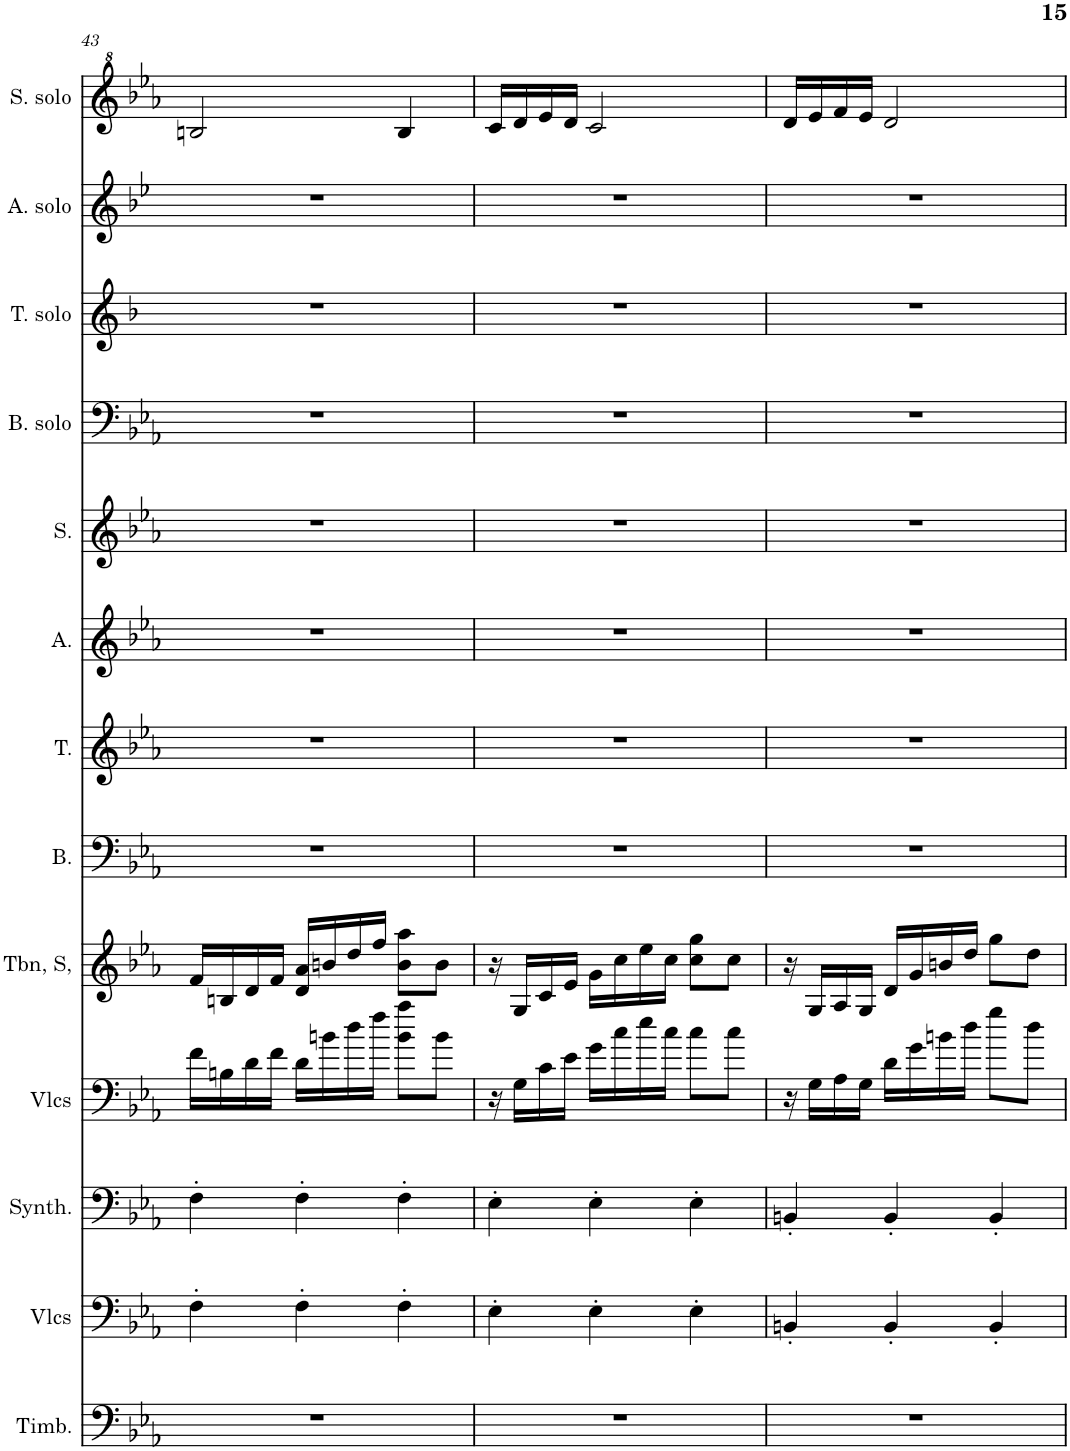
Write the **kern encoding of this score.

**kern	**kern	**kern	**kern	**kern	**kern	**kern	**kern	**kern	**kern	**kern	**kern	**kern
*part13	*part12	*part11	*part10	*part9	*part8	*part7	*part6	*part5	*part4	*part3	*part2	*part1
*staff13	*staff12	*staff11	*staff10	*staff9	*staff8	*staff7	*staff6	*staff5	*staff4	*staff3	*staff2	*staff1
*I"Timbales, Staff-1	*I"Violoncelles, D'Bass/Strings, etc	*I"Synthétiseur d'instruments à cordes, Synth strings, etc	*I"Violoncelles, Synth strings 2	*I"Trombone Soprano, 1st violins	*I"Basse	*I"Ténor	*I"Alto	*I"Soprano	*I"Bases Solo	*I"Tenor Solo	*I"Alto Solo	*I"Soprano Solo
*I'Timb.	*I'Vlcs	*I'Synth.	*I'Vlcs	*I'Tbn, S,	*I'B.	*I'T.	*I'A.	*I'S.	*I'B. solo	*I'T. solo	*I'A. solo	*I'S. solo
!!LO:PB:g=z
*clefF4	*clefF4	*clefF4	*clefF4	*clefG2	*clefF4	*clefG2	*clefG2	*clefG2	*clefF4	*clefG2	*clefG2	*clefG^2
*	*	*	*	*	*	*	*	*	*	*Trd8c14	*Trd4c7	*
*k[b-e-a-]	*k[b-e-a-]	*k[b-e-a-]	*k[b-e-a-]	*k[b-e-a-]	*k[b-e-a-]	*k[b-e-a-]	*k[b-e-a-]	*k[b-e-a-]	*k[b-e-a-]	*k[b-]	*k[b-e-]	*k[b-e-a-]
*M3/4	*M3/4	*M3/4	*M3/4	*M3/4	*M3/4	*M3/4	*M3/4	*M3/4	*M3/4	*M3/4	*M3/4	*M3/4
=43	=43	=43	=43	=43	=43	=43	=43	=43	=43	=43	=43	=43
2.r	4F'\	4F'\	16f\LL	16f/LL	2.r	2.r	2.r	2.r	2.r	2.r	2.r	2bn/
.	.	.	16Bn\	16Bn/	.	.	.	.	.	.	.	.
.	.	.	16d\	16d/	.	.	.	.	.	.	.	.
.	.	.	16f\JJ	16f/JJ	.	.	.	.	.	.	.	.
.	4F'\	4F'\	16d\LL	16d/ 16a-/LL	.	.	.	.	.	.	.	.
.	.	.	16bn\	16bn/	.	.	.	.	.	.	.	.
.	.	.	16dd\	16dd/	.	.	.	.	.	.	.	.
.	.	.	16ff\JJ	16ff/JJ	.	.	.	.	.	.	.	.
.	4F'\	4F'\	8b\ 8aa-\L	8b\ 8aa-\L	.	.	.	.	.	.	.	4b/
.	.	.	8b\J	8b\J	.	.	.	.	.	.	.	.
=44	=44	=44	=44	=44	=44	=44	=44	=44	=44	=44	=44	=44
2.r	4E-'\	4E-'\	16r	16r	2.r	2.r	2.r	2.r	2.r	2.r	2.r	16cc/LL
.	.	.	16G\LL	16G/LL	.	.	.	.	.	.	.	16dd/
.	.	.	16c\	16c/	.	.	.	.	.	.	.	16ee-/
.	.	.	16e-\JJ	16e-/JJ	.	.	.	.	.	.	.	16dd/JJ
.	4E-'\	4E-'\	16g\LL	16g\LL	.	.	.	.	.	.	.	2cc/
.	.	.	16cc\	16cc\	.	.	.	.	.	.	.	.
.	.	.	16ee-\	16ee-\	.	.	.	.	.	.	.	.
.	.	.	16cc\JJ	16cc\JJ	.	.	.	.	.	.	.	.
.	4E-'\	4E-'\	8cc\L	8cc\ 8gg\L	.	.	.	.	.	.	.	.
.	.	.	8cc\J	8cc\J	.	.	.	.	.	.	.	.
=45	=45	=45	=45	=45	=45	=45	=45	=45	=45	=45	=45	=45
2.r	4BBn'/	4BBn'/	16r	16r	2.r	2.r	2.r	2.r	2.r	2.r	2.r	16dd/LL
.	.	.	16G\LL	16G/LL	.	.	.	.	.	.	.	16ee-/
.	.	.	16A-\	16A-/	.	.	.	.	.	.	.	16ff/
.	.	.	16G\JJ	16G/JJ	.	.	.	.	.	.	.	16ee-/JJ
.	4BB'/	4BB'/	16d\LL	16d/LL	.	.	.	.	.	.	.	2dd/
.	.	.	16g\	16g/	.	.	.	.	.	.	.	.
.	.	.	16bn\	16bn/	.	.	.	.	.	.	.	.
.	.	.	16dd\JJ	16dd/JJ	.	.	.	.	.	.	.	.
.	4BB'/	4BB'/	8gg\L	8gg\L	.	.	.	.	.	.	.	.
.	.	.	8dd\J	8dd\J	.	.	.	.	.	.	.	.
=	=	=	=	=	=	=	=	=	=	=	=	=
*-	*-	*-	*-	*-	*-	*-	*-	*-	*-	*-	*-	*-
